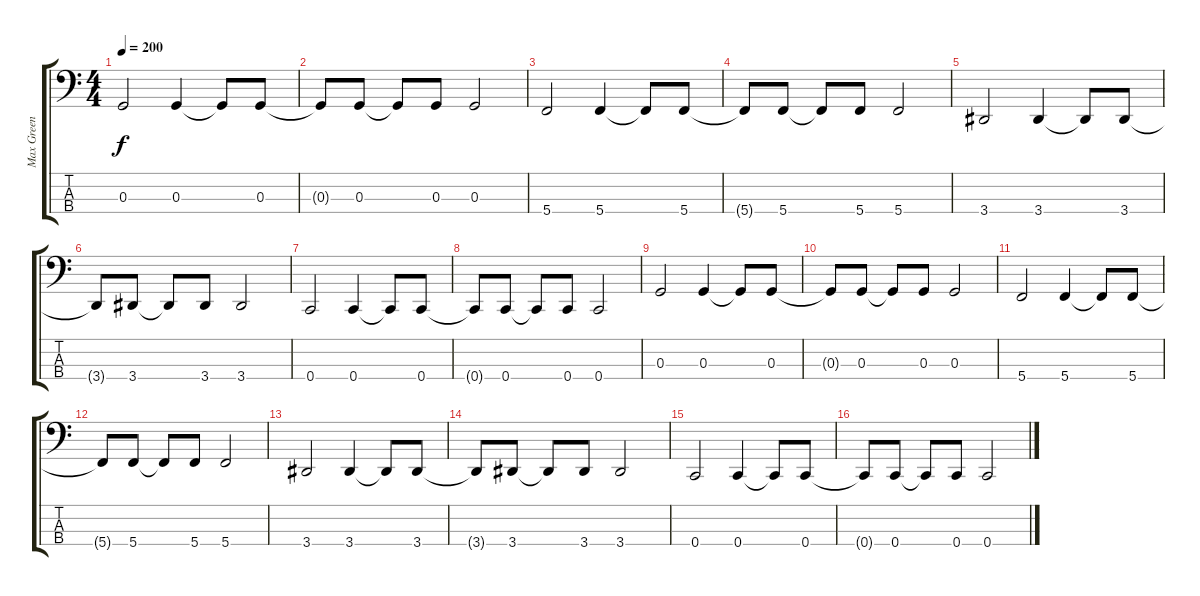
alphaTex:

\track ("Max Green - Bass" "Max Green ") {instrument electricbasspick}
\staff {score tabs}
\tuning (F2 C2 G1 C1) {hide}
\ts (4 4)
\tempo 200
\clef f4
\ks c
0.3.2{dy f} 0.3.4 0.3{t}.8 0.3.8 |
0.3{t}.8 0.3.8 0.3{t}.8 0.3.8 0.3.2 |
5.4.2 5.4.4 5.4{t}.8 5.4.8 |
5.4{t}.8 5.4.8 5.4{t}.8 5.4.8 5.4.2 |
3.4.2 3.4.4 3.4{t}.8 3.4.8 |
3.4{t}.8 3.4.8 3.4{t}.8 3.4.8 3.4.2 |
0.4.2 0.4.4 0.4{t}.8 0.4.8 |
0.4{t}.8 0.4.8 0.4{t}.8 0.4.8 0.4.2 |
0.3.2 0.3.4 0.3{t}.8 0.3.8 |
0.3{t}.8 0.3.8 0.3{t}.8 0.3.8 0.3.2 |
5.4.2 5.4.4 5.4{t}.8 5.4.8 |
5.4{t}.8 5.4.8 5.4{t}.8 5.4.8 5.4.2 |
3.4.2 3.4.4 3.4{t}.8 3.4.8 |
3.4{t}.8 3.4.8 3.4{t}.8 3.4.8 3.4.2 |
0.4.2 0.4.4 0.4{t}.8 0.4.8 |
0.4{t}.8 0.4.8 0.4{t}.8 0.4.8 0.4.2
